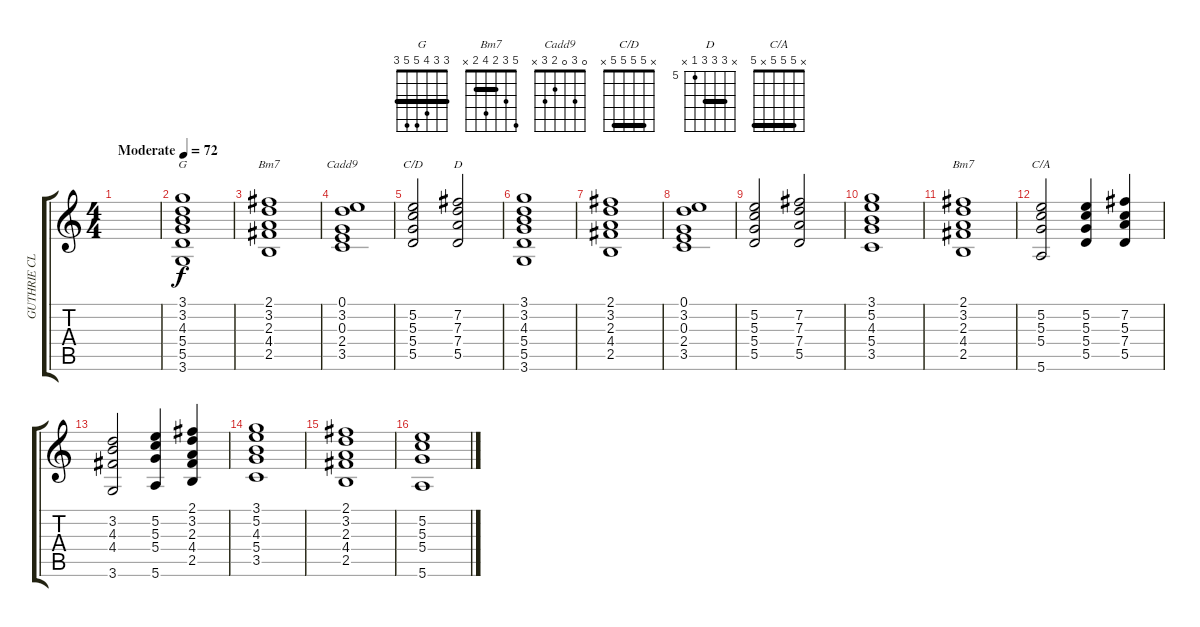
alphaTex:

\track ("GUTHRIE CLEAN" "GUTHRIE CL") {instrument acousticguitarnylon}
\staff {score tabs}
\tuning (E4 B3 G3 D3 A2 E2) {hide}
\chord ("G" 3 3 4 5 5 3) {barre 3}
\chord ("Bm7" 2 3 2 0 2 x) {barre 2}
\chord ("Cadd9" 0 3 0 2 3 x)
\chord ("C/D" x 5 5 5 5 x) {barre 5}
\chord ("D" x 7 7 7 5 x) {firstfret 5 barre 7}
\chord ("Bm7" 5 3 2 4 2 x) {barre 2}
\chord ("C/A" x 5 5 5 x 5) {barre 5}
\ts (4 4)
\tempo (72 "Moderate")
\clef g2
\ks c
|
(3.1 3.2 4.3 5.4 5.5 3.6).1{ch "G"} |
(2.1 3.2 2.3 4.4 2.5).1{ch "Bm7"} |
(0.1 3.2 0.3 2.4 3.5).1{ch "Cadd9"} |
(5.2 5.3 5.4 5.5).2{ch "C/D"} (7.2 7.3 7.4 5.5).2{ch "D"} |
(3.1 3.2 4.3 5.4 5.5 3.6).1 |
(2.1 3.2 2.3 4.4 2.5).1 |
(0.1 3.2 0.3 2.4 3.5).1 |
(5.2 5.3 5.4 5.5).2 (7.2 7.3 7.4 5.5).2 |
(3.1 5.2 4.3 5.4 3.5).1 |
(2.1 3.2 2.3 4.4 2.5).1{ch "Bm7"} |
(5.2 5.3 5.4 5.6).2{ch "C/A"} (5.2 5.3 5.4 5.5).4 (7.2 5.3 7.4 5.5).4 |
(3.2 4.3 4.4 3.6).2 (5.2 5.3 5.4 5.6).4 (2.1 3.2 2.3 4.4 2.5).4 |
(3.1 5.2 4.3 5.4 3.5).1 |
(2.1 3.2 2.3 4.4 2.5).1 |
(5.2 5.3 5.4 5.6).1
